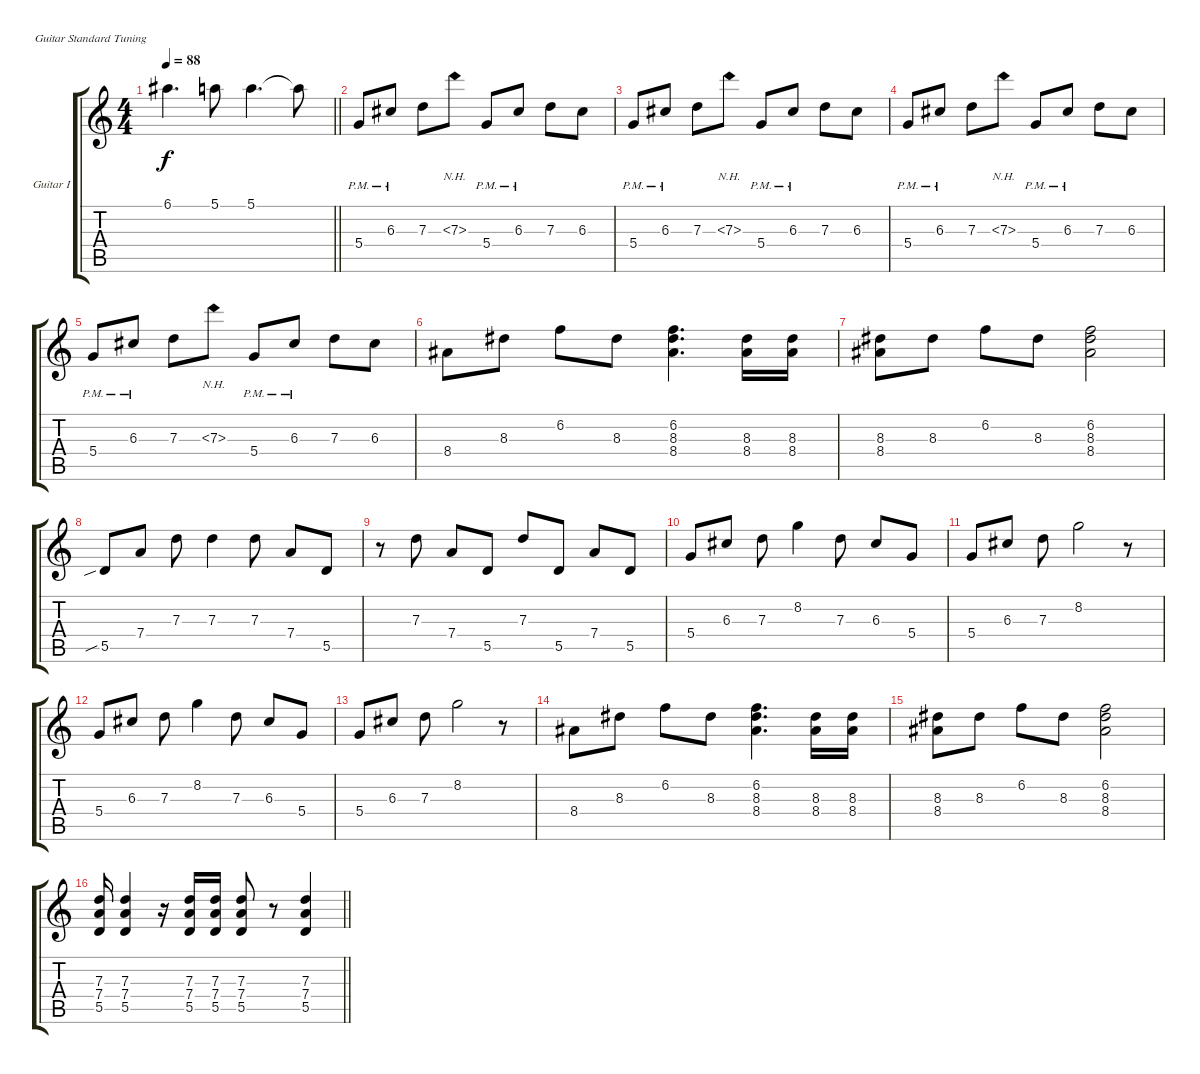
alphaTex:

\bracketExtendMode groupsimilarinstruments
\firstSystemTrackNameOrientation horizontal
\otherSystemsTrackNameOrientation horizontal
\track ("Guitar I" "Guitar I") {instrument distortionguitar}
\staff {score tabs}
\tuning (E4 B3 G3 D3 A2 E2)
\ts (4 4)
\tempo 88
\clef g2
\barLineRight lightlight
\ks c
6.1.4{d dy f} 5.1.8 5.1.4{d} 5.1{t}.8 |
5.4{pm}.8 6.3{pm}.8 7.3.8 7.3{nh}.8 5.4{pm}.8 6.3{pm}.8 7.3.8 6.3.8 |
5.4{pm}.8 6.3{pm}.8 7.3.8 7.3{nh}.8 5.4{pm}.8 6.3{pm}.8 7.3.8 6.3.8 |
5.4{pm}.8 6.3{pm}.8 7.3.8 7.3{nh}.8 5.4{pm}.8 6.3{pm}.8 7.3.8 6.3.8 |
5.4{pm}.8 6.3{pm}.8 7.3.8 7.3{nh}.8 5.4{pm}.8 6.3{pm}.8 7.3.8 6.3.8 |
8.4.8 8.3.8 6.2.8 8.3.8 (8.4 8.3 6.2).4{d} (8.3 8.4).16 (8.3 8.4).16 |
(8.3 8.4).8 8.3.8 6.2.8 8.3.8 (8.4 8.3 6.2).2 |
5.5{sib}.8 7.4.8 7.3.8 7.3.4 7.3.8 7.4.8 5.5.8 |
r.8 7.3.8 7.4.8 5.5.8 7.3.8 5.5.8 7.4.8 5.5.8 |
5.4.8 6.3.8 7.3.8 8.2.4 7.3.8 6.3.8 5.4.8 |
5.4.8 6.3.8 7.3.8 8.2.2 r.8 |
5.4.8 6.3.8 7.3.8 8.2.4 7.3.8 6.3.8 5.4.8 |
5.4.8 6.3.8 7.3.8 8.2.2 r.8 |
8.4.8 8.3.8 6.2.8 8.3.8 (8.4 8.3 6.2).4{d} (8.3 8.4).16 (8.3 8.4).16 |
(8.3 8.4).8 8.3.8 6.2.8 8.3.8 (8.4 8.3 6.2).2 |
\barLineRight lightlight
(7.3 7.4 5.5).16 (7.3 7.4 5.5).4 r.16 (7.3 7.4 5.5).16 (7.3 7.4 5.5).16 (7.3 7.4 5.5).8 r.8 (7.3 7.4 5.5).4
